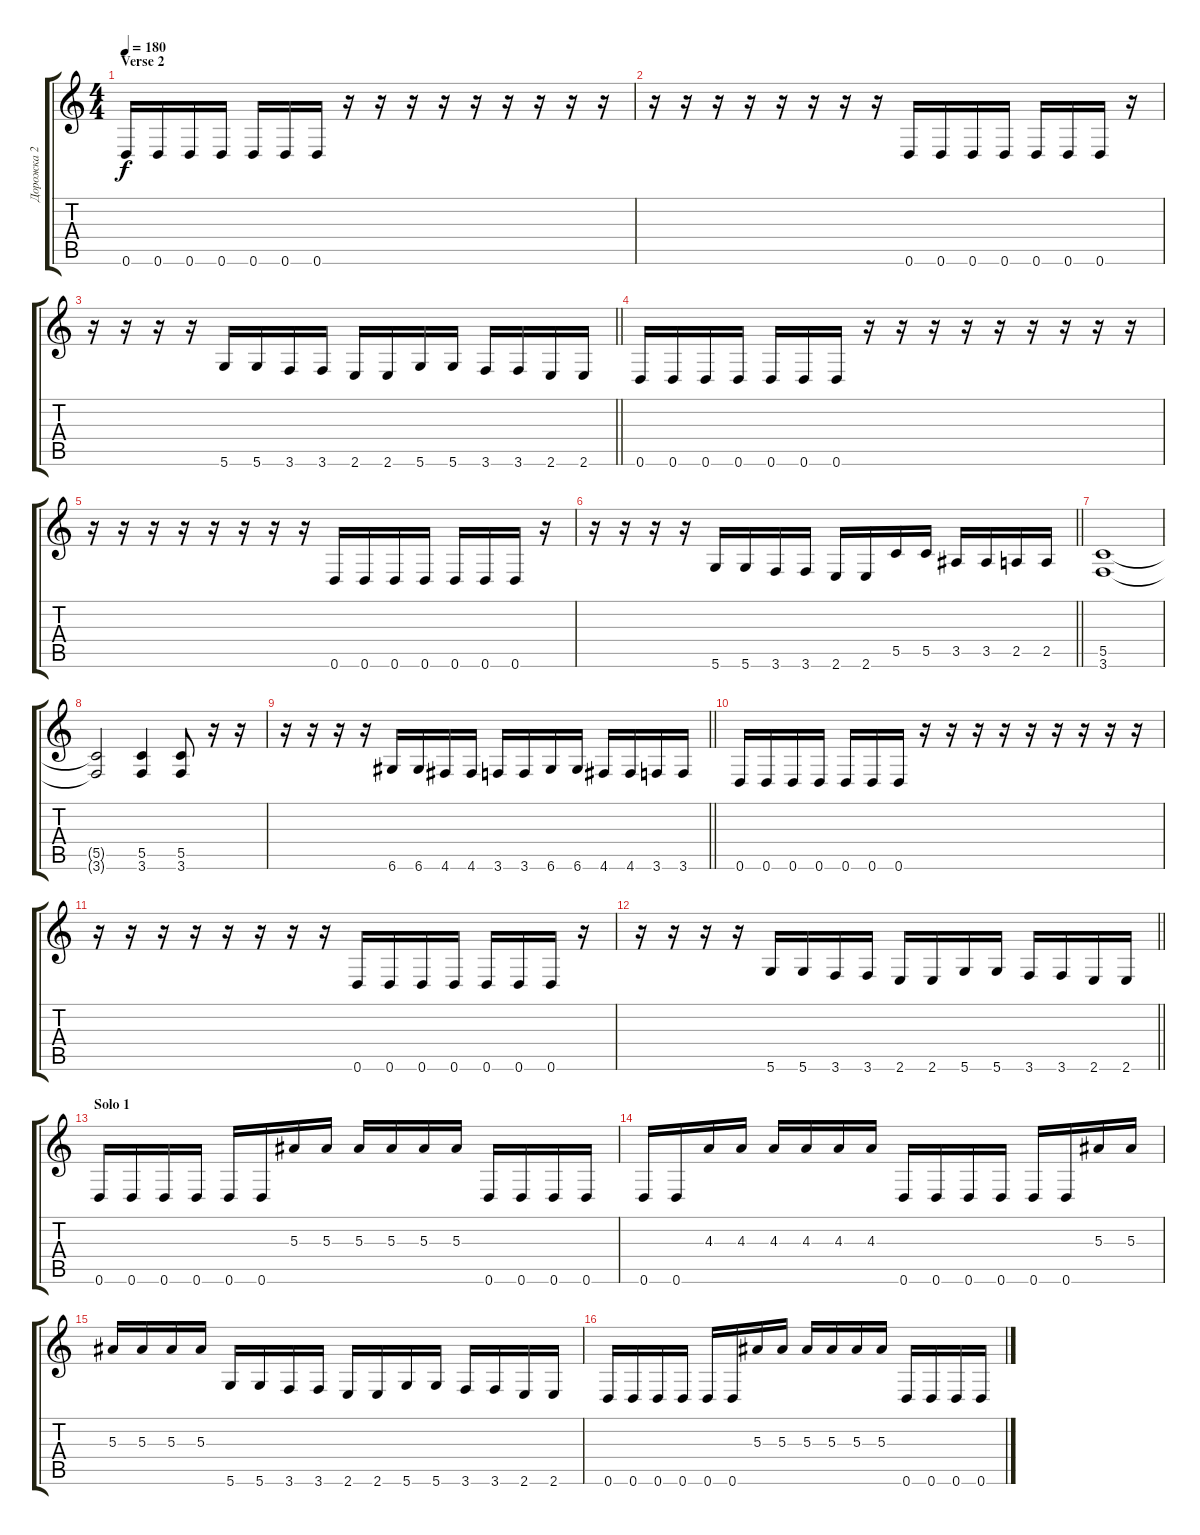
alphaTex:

\track ("Дорожка 2" "Дорожка 2") {instrument distortionguitar}
\staff {score tabs}
\tuning (D4 A3 F3 C3 G2 D2) {hide}
\ts (4 4)
\section ("" "Verse 2")
\tempo 180
\clef g2
\ks c
0.6.16{dy f} 0.6.16 0.6.16 0.6.16 0.6.16 0.6.16 0.6.16 r.16 r.16 r.16 r.16 r.16 r.16 r.16 r.16 r.16 |
r.16 r.16 r.16 r.16 r.16 r.16 r.16 r.16 0.6.16 0.6.16 0.6.16 0.6.16 0.6.16 0.6.16 0.6.16 r.16 |
\barLineRight lightlight
r.16 r.16 r.16 r.16 5.6.16 5.6.16 3.6.16 3.6.16 2.6.16 2.6.16 5.6.16 5.6.16 3.6.16 3.6.16 2.6.16 2.6.16 |
0.6.16 0.6.16 0.6.16 0.6.16 0.6.16 0.6.16 0.6.16 r.16 r.16 r.16 r.16 r.16 r.16 r.16 r.16 r.16 |
r.16 r.16 r.16 r.16 r.16 r.16 r.16 r.16 0.6.16 0.6.16 0.6.16 0.6.16 0.6.16 0.6.16 0.6.16 r.16 |
\barLineRight lightlight
r.16 r.16 r.16 r.16 5.6.16 5.6.16 3.6.16 3.6.16 2.6.16 2.6.16 5.5.16 5.5.16 3.5.16 3.5.16 2.5.16 2.5.16 |
(5.5 3.6).1 |
(5.5{t} 3.6{t}).2 (5.5 3.6).4 (5.5 3.6).8 r.16 r.16 |
\barLineRight lightlight
r.16 r.16 r.16 r.16 6.6.16 6.6.16 4.6.16 4.6.16 3.6.16 3.6.16 6.6.16 6.6.16 4.6.16 4.6.16 3.6.16 3.6.16 |
0.6.16 0.6.16 0.6.16 0.6.16 0.6.16 0.6.16 0.6.16 r.16 r.16 r.16 r.16 r.16 r.16 r.16 r.16 r.16 |
r.16 r.16 r.16 r.16 r.16 r.16 r.16 r.16 0.6.16 0.6.16 0.6.16 0.6.16 0.6.16 0.6.16 0.6.16 r.16 |
\barLineRight lightlight
r.16 r.16 r.16 r.16 5.6.16 5.6.16 3.6.16 3.6.16 2.6.16 2.6.16 5.6.16 5.6.16 3.6.16 3.6.16 2.6.16 2.6.16 |
\section ("" "Solo 1")
0.6.16 0.6.16 0.6.16 0.6.16 0.6.16 0.6.16 5.3.16 5.3.16 5.3.16 5.3.16 5.3.16 5.3.16 0.6.16 0.6.16 0.6.16 0.6.16 |
0.6.16 0.6.16 4.3.16 4.3.16 4.3.16 4.3.16 4.3.16 4.3.16 0.6.16 0.6.16 0.6.16 0.6.16 0.6.16 0.6.16 5.3.16 5.3.16 |
5.3.16 5.3.16 5.3.16 5.3.16 5.6.16 5.6.16 3.6.16 3.6.16 2.6.16 2.6.16 5.6.16 5.6.16 3.6.16 3.6.16 2.6.16 2.6.16 |
0.6.16 0.6.16 0.6.16 0.6.16 0.6.16 0.6.16 5.3.16 5.3.16 5.3.16 5.3.16 5.3.16 5.3.16 0.6.16 0.6.16 0.6.16 0.6.16
